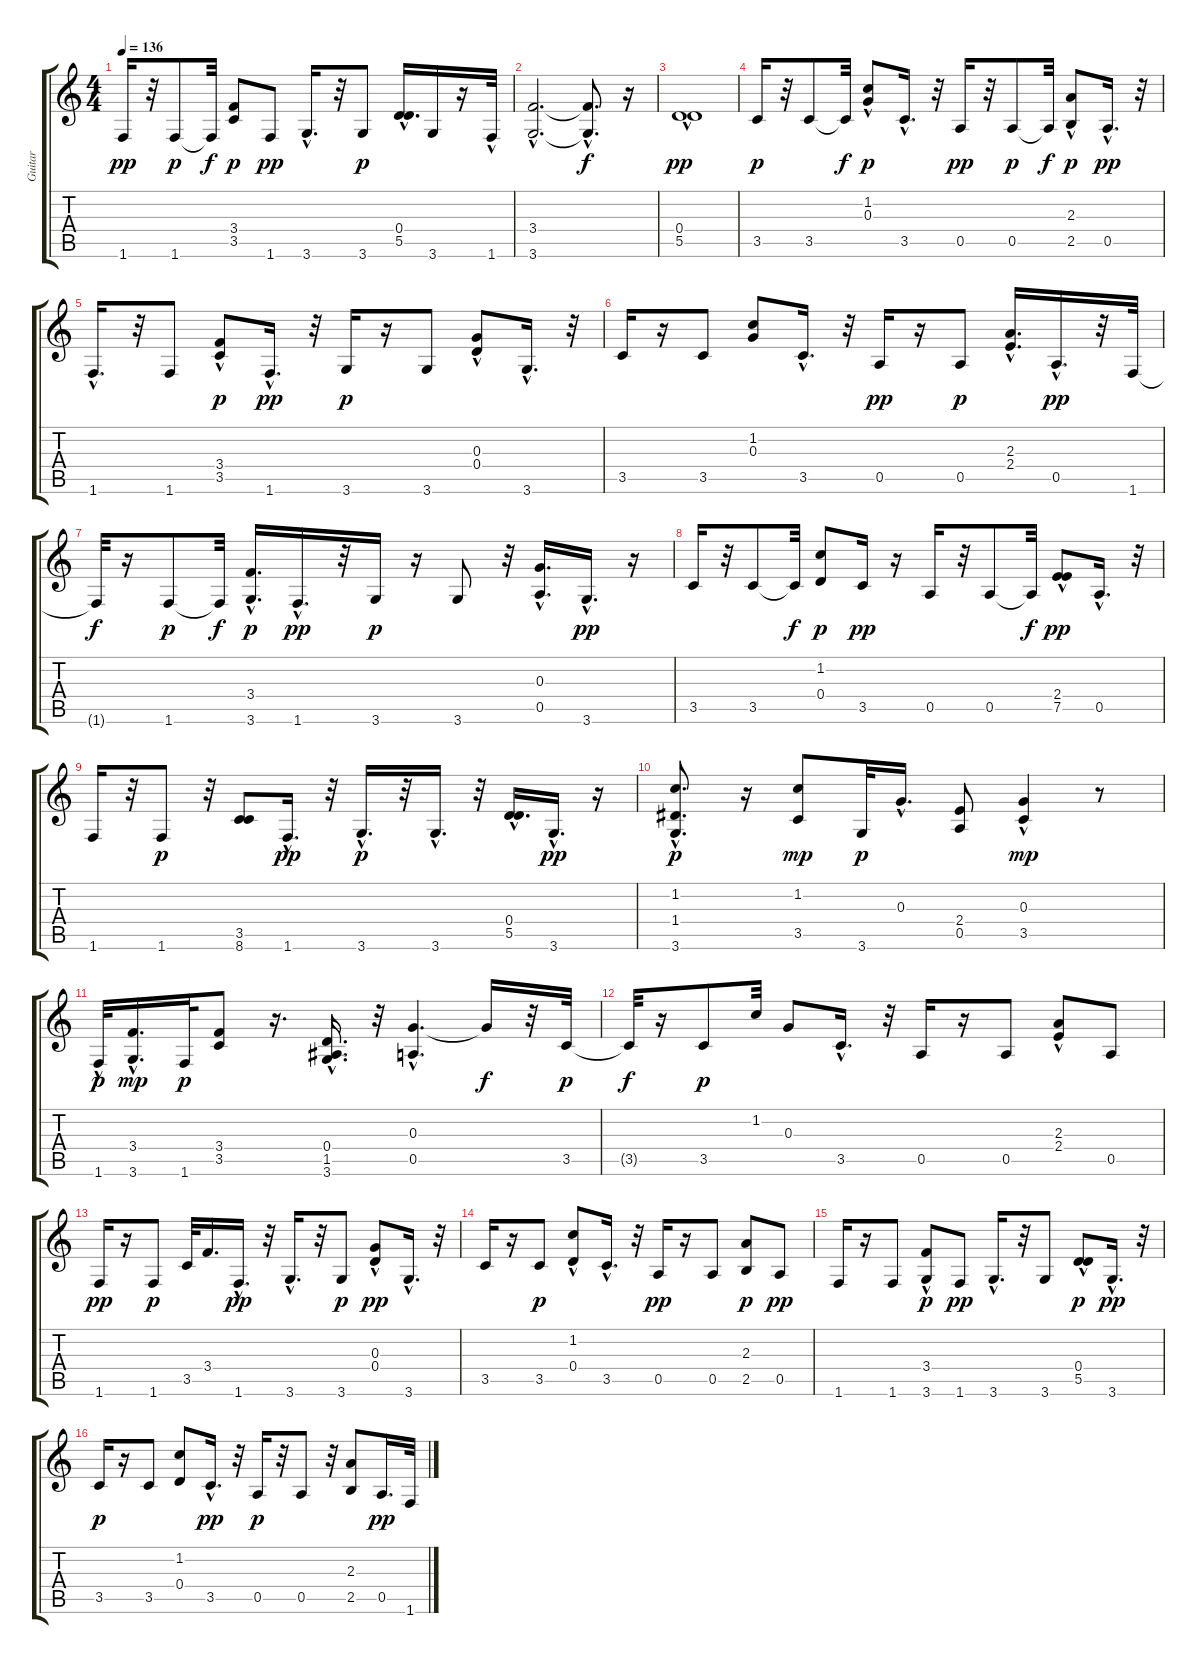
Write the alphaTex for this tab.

\track ("Guitar" "Guitar") {instrument overdrivenguitar}
\staff {score tabs}
\tuning (E4 B3 G3 D3 A2 E2) {hide}
\ts (4 4)
\tempo 136
\clef g2
\ks c
1.6.16{dy pp} r.32 1.6.8{dy p} 1.6{t}.32{dy f} (3.4 3.5).8{dy p} 1.6.8{dy pp} 3.6{hac}.16{d} r.32 3.6.8{dy p} (0.4 5.5{hac}).16{d} 3.6.16 r.16 1.6{hac}.32 |
(3.4{hac} 3.6{hac}).2{d} (3.4{hac t} 3.6{hac t}).8{d dy f} r.16 |
(0.4{hac} 5.5).1{dy pp} |
3.5.16{dy p} r.32 3.5.8 3.5{t}.32{dy f} (1.2{hac} 0.3{hac}).8{dy p} 3.5{hac}.16{d} r.32 0.5.16{dy pp} r.32 0.5.8{dy p} 0.5{t}.32{dy f} (2.3{hac} 2.5{hac}).8{dy p} 0.5{hac}.16{d dy pp} r.32 |
1.6{hac}.16{d} r.32 1.6.8 (3.4{hac} 3.5{hac}).8{dy p} 1.6{hac}.16{d dy pp} r.32 3.6.16{dy p} r.16 3.6.8 (0.3{hac} 0.4).8 3.6{hac}.16{d} r.32 |
3.5.16 r.16 3.5.8 (1.2 0.3).8 3.5{hac}.16{d} r.32 0.5.16{dy pp} r.16 0.5.8{dy p} (2.3 2.4{hac}).16{d} 0.5{hac}.16{d dy pp} r.32 1.6.32 |
1.6{t}.32{dy f} r.16 1.6.8{dy p} 1.6{t}.32{dy f} (3.4{hac} 3.6).16{d dy p} 1.6{hac}.16{d dy pp} r.32 3.6.16{dy p} r.16 3.6.8 r.32 (0.3{hac} 0.5).16{d} 3.6{hac}.16{d dy pp} r.16 |
3.5.16 r.32 3.5.8 3.5{t}.32{dy f} (1.2 0.4).8{dy p} 3.5.16{dy pp} r.16 0.5.16 r.32 0.5.8 0.5{t}.32{dy f} (2.4{hac} 7.5).8{dy pp} 0.5{hac}.16{d} r.32 |
1.6.16 r.32 1.6.8{dy p} r.32 (3.5 8.6).8 1.6{hac}.16{d dy pp} r.32 3.6{hac}.16{d dy p} r.32 3.6{hac}.16{d} r.32 (0.4{hac} 5.5{hac}).16{d} 3.6{hac}.16{d dy pp} r.16 |
(1.2{hac} 1.4 3.6).8{d dy p} r.16 (1.2 3.5).8{dy mp} 3.6.32{dy p} 0.3{hac}.16{d} (2.4 0.5).8 (0.3{hac} 3.5).4{dy mp} r.8 |
1.6{hac}.32{dy p} (3.4{hac} 3.6).16{d dy mp} 1.6.32{dy p} (3.4 3.5).8 r.16{d} (0.4 1.5{hac} 3.6).16{d} r.32 (0.3{hac} 0.5{hac}).4{d} 0.3{t}.16{dy f} r.32 3.5.32{dy p} |
3.5{t}.32{dy f} r.16 3.5.8{dy p} 1.2.32 0.3.8 3.5{hac}.16{d} r.32 0.5.16 r.16 0.5.8 (2.3{hac} 2.4{hac}).8 0.5.8 |
1.6.16{dy pp} r.16 1.6.8{dy p} 3.5.32 3.4.16{d} 1.6{hac}.16{d dy pp} r.32 3.6{hac}.16{d} r.32 3.6.8{dy p} (0.3{hac} 0.4{hac}).8{dy pp} 3.6{hac}.16{d} r.32 |
3.5.16 r.16 3.5.8{dy p} (1.2{hac} 0.4{hac}).8 3.5{hac}.16{d} r.32 0.5.16{dy pp} r.16 0.5.8 (2.3 2.5).8{dy p} 0.5.8{dy pp} |
1.6.16 r.16 1.6.8 (3.4{hac} 3.6).8{dy p} 1.6.8{dy pp} 3.6{hac}.16{d} r.32 3.6.8 (0.4 5.5{hac}).8{dy p} 3.6{hac}.16{d dy pp} r.32 |
3.5.16{dy p} r.16 3.5.8 (1.2 0.4).8 3.5{hac}.16{d dy pp} r.32 0.5.16{dy p} r.32 0.5.8 r.32 (2.3 2.5).8 0.5.16{d dy pp} 1.6.32
